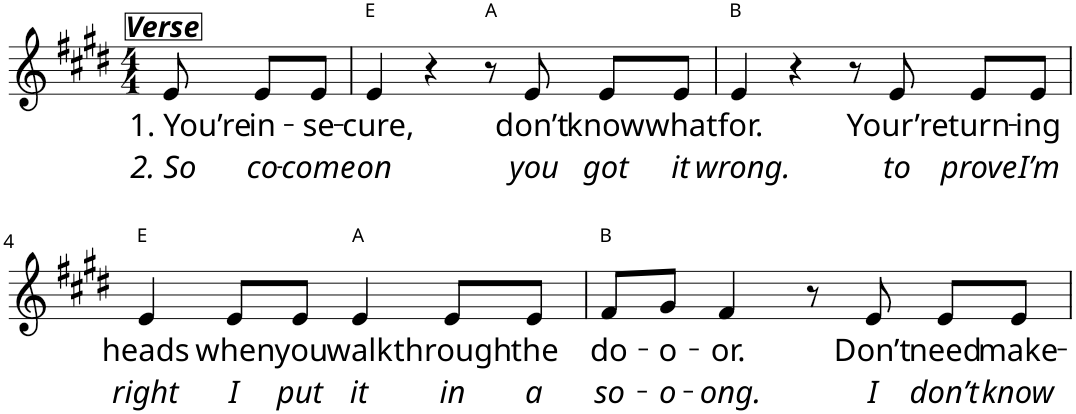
**kern	**text	**text	**harte
*part1	*part1	*part1	*part1
*staff1	*staff1	*staff1	*
*I"P1	*	*	*
*clefG2	*	*	*
*k[f#c#g#d#]	*	*	*
*M4/4	*	*	*
=1	=1	=1	=1
!LO:TX:a:Bi:t=Verse	!	!	!
!	!LO:LY:b	!LO:LY:b	!
8e/	1. You’re	2. So	.
!	!LO:LY:b	!LO:LY:b	!
8e/L	in-	co-	.
!	!LO:LY:b	!LO:LY:b	!
8e/J	-se-	-come	.
=2	=2	=2	=2
!	!LO:LY:b	!LO:LY:b	!
4e/	-cure,	on	E:maj
4r	.	.	.
8r	.	.	A:maj
!	!LO:LY:b	!LO:LY:b	!
8e/	don’t	you	.
!	!LO:LY:b	!LO:LY:b	!
8e/L	know	got	.
!	!LO:LY:b	!LO:LY:b	!
8e/J	what	it	.
=3	=3	=3	=3
!	!LO:LY:b	!LO:LY:b	!
4e/	for.	wrong.	B:maj
4r	.	.	.
8r	.	.	.
!	!LO:LY:b	!LO:LY:b	!
8e/	Your’re	to	.
!	!LO:LY:b	!LO:LY:b	!
8e/L	turn-	prove	.
!	!LO:LY:b	!LO:LY:b	!
8e/J	-ing	I’m	.
!!LO:LB:g=z
=4	=4	=4	=4
!	!LO:LY:b	!LO:LY:b	!
4e/	heads	right	E:maj
!	!LO:LY:b	!LO:LY:b	!
8e/L	when	I	.
!	!LO:LY:b	!LO:LY:b	!
8e/J	you	put	.
!	!LO:LY:b	!LO:LY:b	!
4e/	walk	it	A:maj
!	!LO:LY:b	!LO:LY:b	!
8e/L	through	in	.
!	!LO:LY:b	!LO:LY:b	!
8e/J	the	a	.
=5	=5	=5	=5
!	!LO:LY:b	!LO:LY:b	!
8f#/L	do-	so-	B:maj
!	!LO:LY:b	!LO:LY:b	!
8g#/J	-o-	-o-	.
!	!LO:LY:b	!LO:LY:b	!
4f#/	-or.	-ong.	.
8r	.	.	.
!	!LO:LY:b	!LO:LY:b	!
8e/	Don’t	I	.
!	!LO:LY:b	!LO:LY:b	!
8e/L	need	don’t	.
!	!LO:LY:b	!LO:LY:b	!
8e/J	make-	know	.
=	=	=	=
*-	*-	*-	*-
